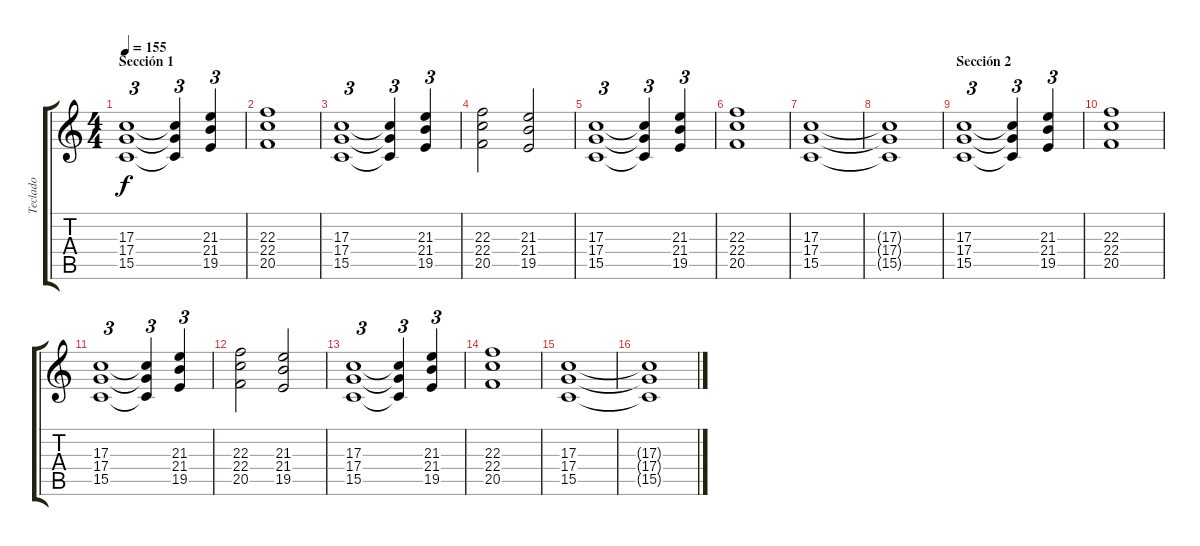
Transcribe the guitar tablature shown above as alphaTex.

\track ("Teclado" "Teclado") {instrument stringensemble1}
\staff {score tabs}
\tuning (E4 B3 G3 D3 A2 E2) {hide}
\ts (4 4)
\section ("" "Sección 1")
\tempo 155
\clef g2
\ks c
(17.3 17.4 15.5).1{tu (3 2) dy f instrument stringensemble1} (17.3{t} 17.4{t} 15.5{t}).4{tu (3 2)} (21.3 21.4 19.5).4{tu (3 2)} |
(22.3 22.4 20.5).1 |
(17.3 17.4 15.5).1{tu (3 2)} (17.3{t} 17.4{t} 15.5{t}).4{tu (3 2)} (21.3 21.4 19.5).4{tu (3 2)} |
(22.3 22.4 20.5).2 (21.3 21.4 19.5).2 |
(17.3 17.4 15.5).1{tu (3 2)} (17.3{t} 17.4{t} 15.5{t}).4{tu (3 2)} (21.3 21.4 19.5).4{tu (3 2)} |
(22.3 22.4 20.5).1 |
(17.3 17.4 15.5).1 |
(17.3{t} 17.4{t} 15.5{t}).1 |
\section ("" "Sección 2")
(17.3 17.4 15.5).1{tu (3 2)} (17.3{t} 17.4{t} 15.5{t}).4{tu (3 2)} (21.3 21.4 19.5).4{tu (3 2)} |
(22.3 22.4 20.5).1 |
(17.3 17.4 15.5).1{tu (3 2)} (17.3{t} 17.4{t} 15.5{t}).4{tu (3 2)} (21.3 21.4 19.5).4{tu (3 2)} |
(22.3 22.4 20.5).2 (21.3 21.4 19.5).2 |
(17.3 17.4 15.5).1{tu (3 2)} (17.3{t} 17.4{t} 15.5{t}).4{tu (3 2)} (21.3 21.4 19.5).4{tu (3 2)} |
(22.3 22.4 20.5).1 |
(17.3 17.4 15.5).1 |
(17.3{t} 17.4{t} 15.5{t}).1
